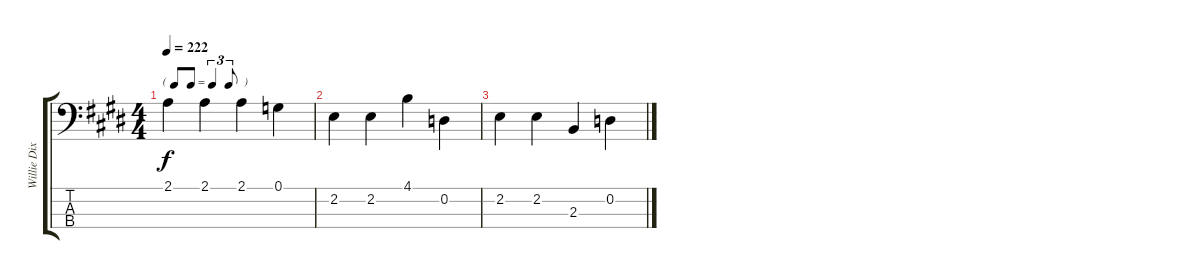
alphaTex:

\track ("Willie Dixon - Upright Bass" "Willie Dix") {instrument acousticbass}
\staff {score tabs}
\tuning (G2 D2 A1 E1) {hide}
\ts (4 4)
\tf triplet8th
\tempo 222
\clef f4
\ks e
2.1.4{dy f} 2.1.4 2.1.4 0.1.4 |
\ks c#minor
2.2.4 2.2.4 4.1.4 0.2.4 |
2.2.4 2.2.4 2.3.4 0.2.4
